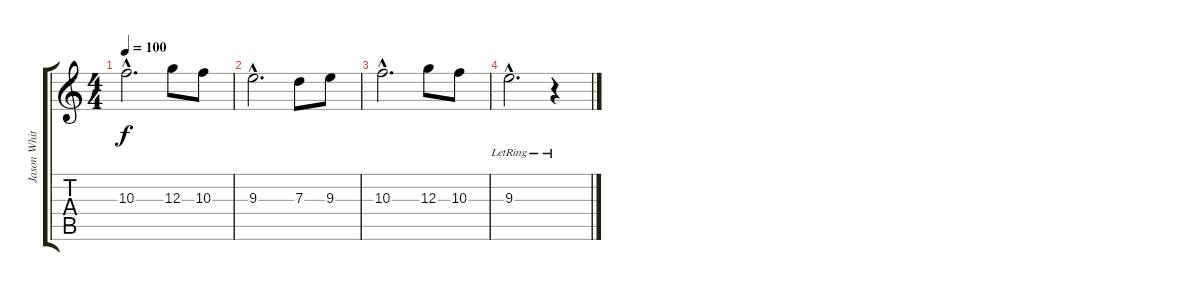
\track ("Jason White (Solo Guitar)" "Jason Whit") {instrument distortionguitar}
\staff {score tabs}
\tuning (E4 B3 G3 D3 A2 E2) {hide}
\ts (4 4)
\tempo 100
\clef g2
\ks c
10.3{hac}.2{d dy f} 12.3.8 10.3.8 |
9.3{hac}.2{d} 7.3.8 9.3.8 |
10.3{hac}.2{d} 12.3.8 10.3.8 |
9.3{hac lr}.2{d volume 0} r.4
